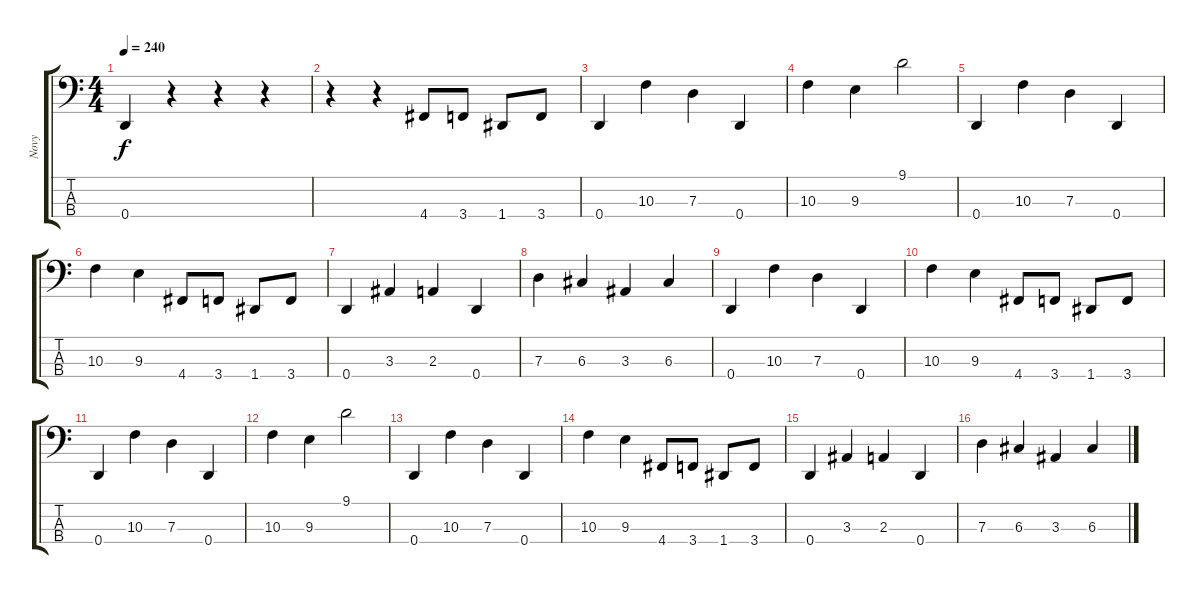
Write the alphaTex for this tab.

\track ("Novy" "Novy") {instrument electricbassfinger}
\staff {score tabs}
\tuning (F2 C2 G1 D1) {hide}
\ts (4 4)
\tempo 240
\clef f4
\ks c
0.4.4{dy f} r.4 r.4 r.4 |
r.4 r.4 4.4.8 3.4.8 1.4.8 3.4.8 |
0.4.4 10.3.4 7.3.4 0.4.4 |
10.3.4 9.3.4 9.1.2 |
0.4.4 10.3.4 7.3.4 0.4.4 |
10.3.4 9.3.4 4.4.8 3.4.8 1.4.8 3.4.8 |
0.4.4 3.3.4 2.3.4 0.4.4 |
7.3.4 6.3.4 3.3.4 6.3.4 |
0.4.4 10.3.4 7.3.4 0.4.4 |
10.3.4 9.3.4 4.4.8 3.4.8 1.4.8 3.4.8 |
0.4.4 10.3.4 7.3.4 0.4.4 |
10.3.4 9.3.4 9.1.2 |
0.4.4 10.3.4 7.3.4 0.4.4 |
10.3.4 9.3.4 4.4.8 3.4.8 1.4.8 3.4.8 |
0.4.4 3.3.4 2.3.4 0.4.4 |
7.3.4 6.3.4 3.3.4 6.3.4
